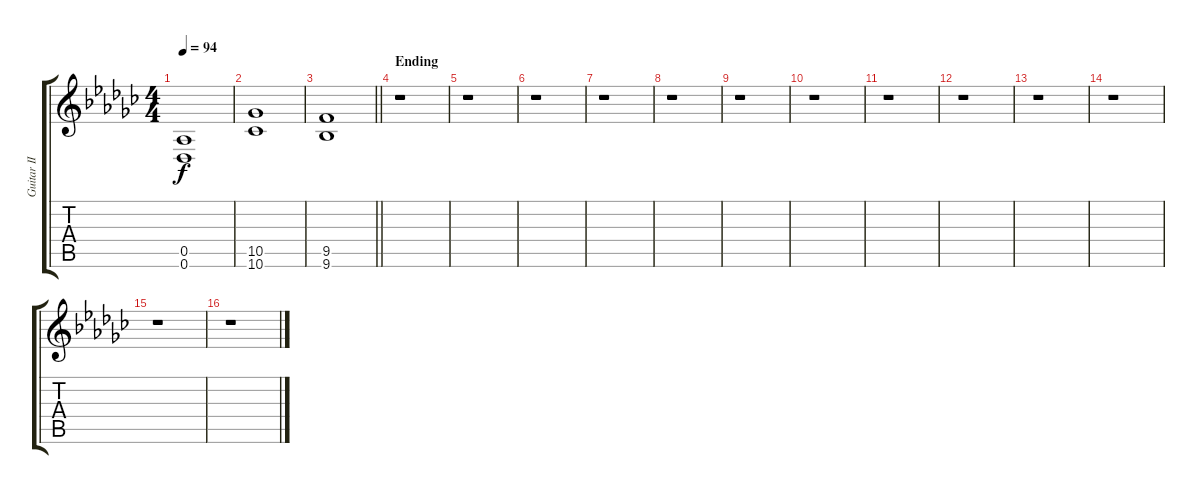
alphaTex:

\track ("Guitar II" "Guitar II") {instrument distortionguitar}
\staff {score tabs}
\tuning (Eb4 Bb3 Gb3 Db3 Ab2 Db2) {hide}
\ts (4 4)
\tempo 94
\clef g2
\ks ebminor
(0.5 0.6).1{dy f} |
(10.5 10.6).1 |
\barLineRight lightlight
(9.5 9.6).1 |
\section ("" "Ending")
r.1 |
r.1 |
r.1 |
r.1 |
r.1 |
r.1 |
r.1 |
r.1 |
r.1 |
r.1 |
r.1 |
r.1 |
r.1
